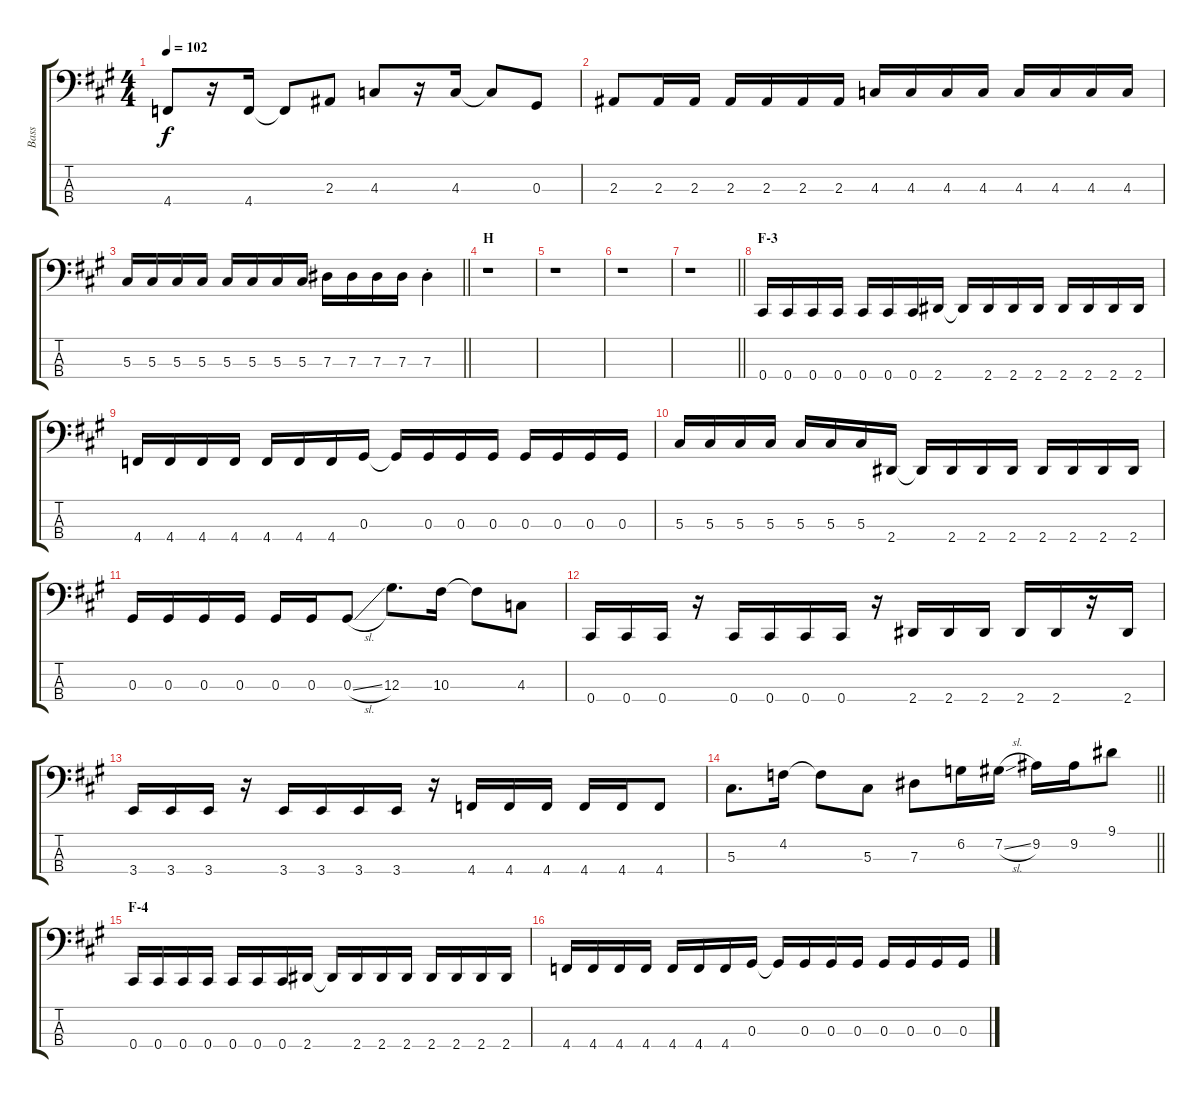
\track ("Bass" "Bass") {instrument electricbasspick}
\staff {score tabs}
\tuning (Gb2 Db2 Ab1 Db1) {hide}
\ts (4 4)
\tempo 102
\clef f4
\ks a
4.4.8{dy f} r.16 4.4.16 4.4{t}.8 2.3.8 4.3.8 r.16 4.3.16 4.3{t}.8 0.3.8 |
2.3.8 2.3.16 2.3.16 2.3.16 2.3.16 2.3.16 2.3.16 4.3.16 4.3.16 4.3.16 4.3.16 4.3.16 4.3.16 4.3.16 4.3.16 |
\barLineRight lightlight
5.3.16 5.3.16 5.3.16 5.3.16 5.3.16 5.3.16 5.3.16 5.3.16 7.3.16 7.3.16 7.3.16 7.3.16 7.3{st}.4 |
\section ("" "H")
r.1 |
r.1 |
r.1 |
\barLineRight lightlight
r.1 |
\section ("" "F-3")
0.4.16 0.4.16 0.4.16 0.4.16 0.4.16 0.4.16 0.4.16 2.4.16 2.4{t}.16 2.4.16 2.4.16 2.4.16 2.4.16 2.4.16 2.4.16 2.4.16 |
4.4.16 4.4.16 4.4.16 4.4.16 4.4.16 4.4.16 4.4.16 0.3.16 0.3{t}.16 0.3.16 0.3.16 0.3.16 0.3.16 0.3.16 0.3.16 0.3.16 |
5.3.16 5.3.16 5.3.16 5.3.16 5.3.16 5.3.16 5.3.16 2.4.16 2.4{t}.16 2.4.16 2.4.16 2.4.16 2.4.16 2.4.16 2.4.16 2.4.16 |
0.3.16 0.3.16 0.3.16 0.3.16 0.3.16 0.3.16 0.3{sl}.8 12.3.8{d} 10.3.16 10.3{t}.8 4.3.8 |
0.4.16 0.4.16 0.4.16 r.16 0.4.16 0.4.16 0.4.16 0.4.16 r.16 2.4.16 2.4.16 2.4.16 2.4.16 2.4.16 r.16 2.4.16 |
3.4.16 3.4.16 3.4.16 r.16 3.4.16 3.4.16 3.4.16 3.4.16 r.16 4.4.16 4.4.16 4.4.16 4.4.16 4.4.16 4.4.8 |
\barLineRight lightlight
5.3.8{d} 4.2.16 4.2{t}.8 5.3.8 7.3.8 6.2.16 7.2{sl}.16 9.2.16 9.2.16 9.1.8 |
\section ("" "F-4")
0.4.16 0.4.16 0.4.16 0.4.16 0.4.16 0.4.16 0.4.16 2.4.16 2.4{t}.16 2.4.16 2.4.16 2.4.16 2.4.16 2.4.16 2.4.16 2.4.16 |
4.4.16 4.4.16 4.4.16 4.4.16 4.4.16 4.4.16 4.4.16 0.3.16 0.3{t}.16 0.3.16 0.3.16 0.3.16 0.3.16 0.3.16 0.3.16 0.3.16
